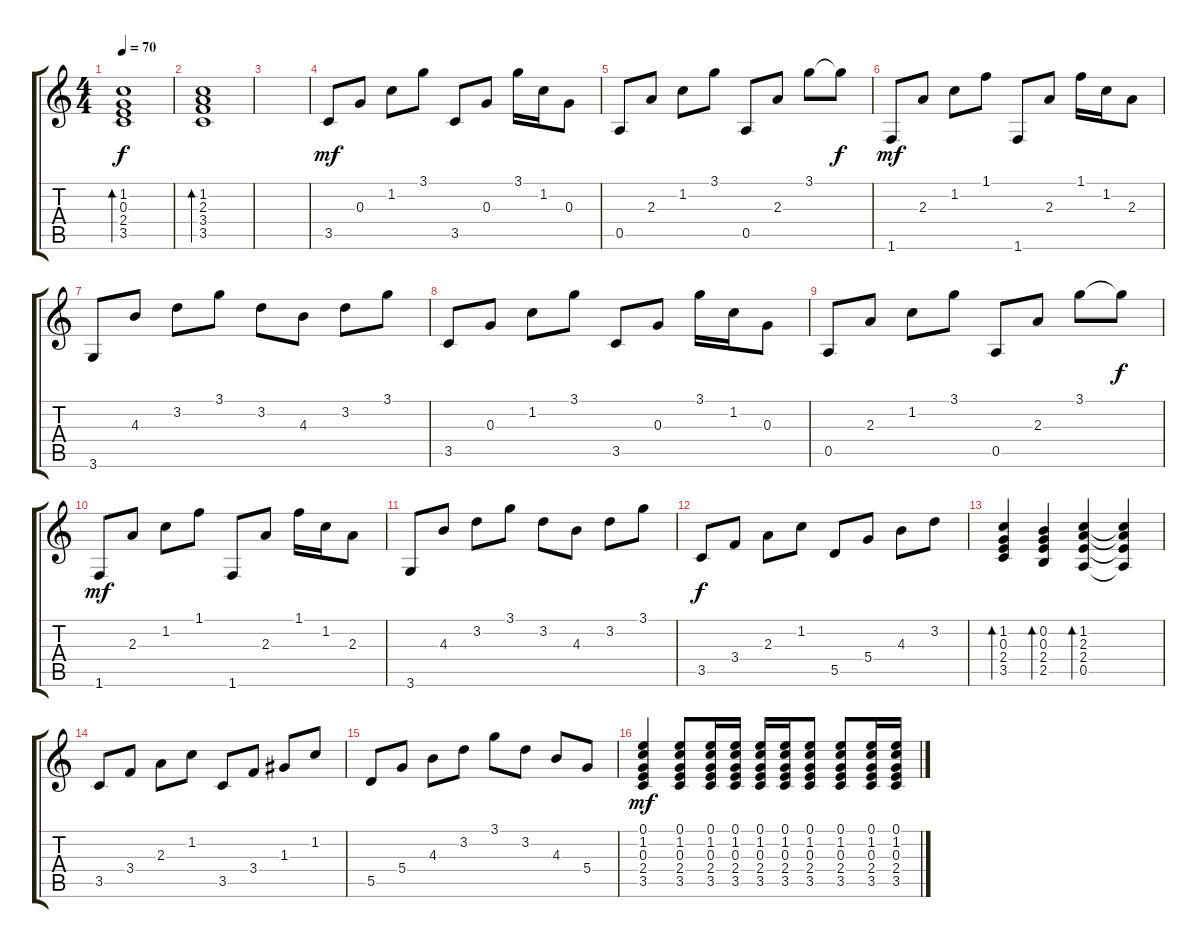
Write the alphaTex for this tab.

\track "" {instrument electricguitarclean}
\staff {score tabs}
\tuning (E4 B3 G3 D3 A2 E2) {hide}
\ts (4 4)
\tempo 70
\clef g2
\ks c
(1.2 0.3 2.4 3.5).1{bd 120 dy f} |
(1.2 2.3 3.4 3.5).1{bd 120} |
|
3.5.8{dy mf} 0.3.8 1.2.8 3.1.8 3.5.8 0.3.8 3.1.16 1.2.16 0.3.8 |
0.5.8 2.3.8 1.2.8 3.1.8 0.5.8 2.3.8 3.1.8 3.1{t}.8{dy f} |
1.6.8{dy mf} 2.3.8 1.2.8 1.1.8 1.6.8 2.3.8 1.1.16 1.2.16 2.3.8 |
3.6.8 4.3.8 3.2.8 3.1.8 3.2.8 4.3.8 3.2.8 3.1.8 |
3.5.8 0.3.8 1.2.8 3.1.8 3.5.8 0.3.8 3.1.16 1.2.16 0.3.8 |
0.5.8 2.3.8 1.2.8 3.1.8 0.5.8 2.3.8 3.1.8 3.1{t}.8{dy f} |
1.6.8{dy mf} 2.3.8 1.2.8 1.1.8 1.6.8 2.3.8 1.1.16 1.2.16 2.3.8 |
3.6.8 4.3.8 3.2.8 3.1.8 3.2.8 4.3.8 3.2.8 3.1.8 |
3.5.8{dy f} 3.4.8 2.3.8 1.2.8 5.5.8 5.4.8 4.3.8 3.2.8 |
(1.2 0.3 2.4 3.5).4{bd 60} (0.2 0.3 2.4 2.5).4{bd 120} (1.2 2.3 2.4 0.5).4{bd 120} (1.2{t} 2.3{t} 2.4{t} 0.5{t}).4 |
3.5.8 3.4.8 2.3.8 1.2.8 3.5.8 3.4.8 1.3.8 1.2.8 |
5.5.8 5.4.8 4.3.8 3.2.8 3.1.8 3.2.8 4.3.8 5.4.8 |
(0.1 1.2 0.3 2.4 3.5).4{dy mf} (0.1 1.2 0.3 2.4 3.5).8 (0.1 1.2 0.3 2.4 3.5).16 (0.1 1.2 0.3 2.4 3.5).16 (0.1 1.2 0.3 2.4 3.5).16 (0.1 1.2 0.3 2.4 3.5).16 (0.1 1.2 0.3 2.4 3.5).8 (0.1 1.2 0.3 2.4 3.5).8 (0.1 1.2 0.3 2.4 3.5).16 (0.1 1.2 0.3 2.4 3.5).16
